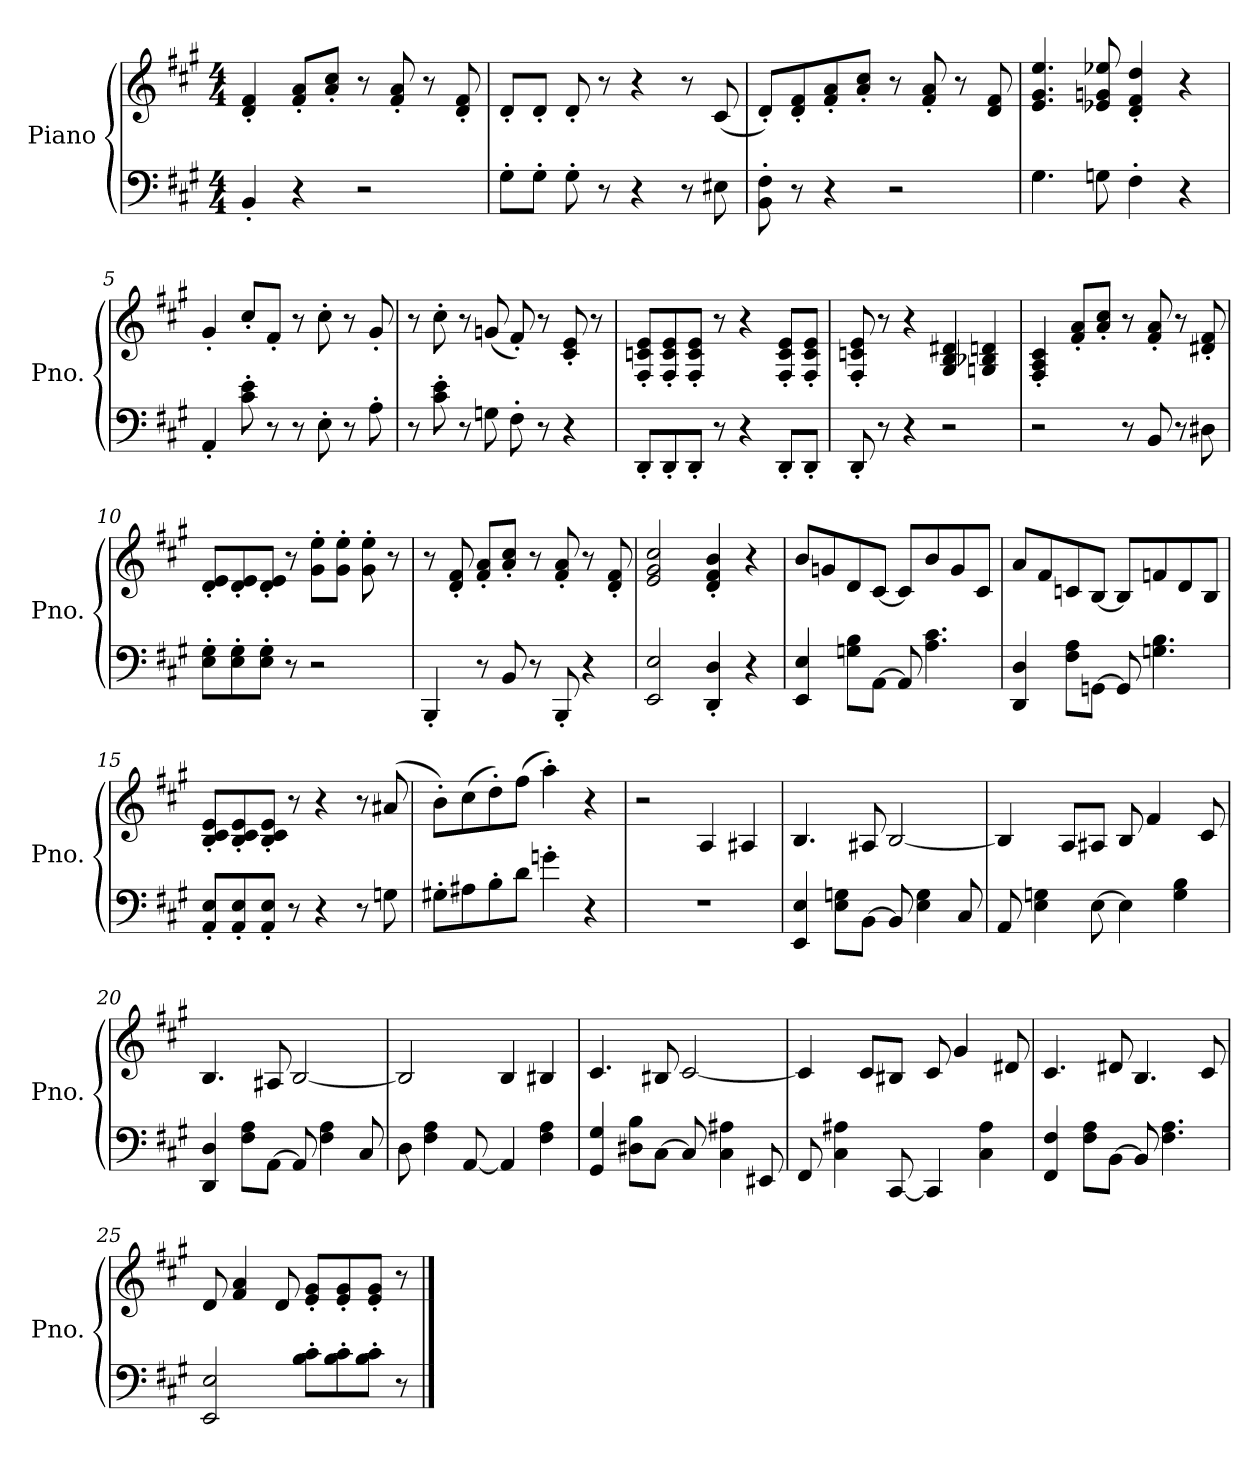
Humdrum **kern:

**kern	**kern
*part1	*part1
*staff2	*staff1
*I"Piano	*
*I'Pno.	*
*clefF4	*clefG2
*k[f#c#g#]	*k[f#c#g#]
*M4/4	*M4/4
*MM114	*MM114
=1	=1
4BB'/	4d/' 4f#/'
4r	8f#/' 8a/'L
.	8a/' 8cc#/'J
2r	8r
.	8f#/' 8a/'
.	8r
.	8d/' 8f#/'
=2	=2
8G#'\L	8d'/L
8G#'\J	8d'/J
8G#'\	8d'/
8r	8r
4r	4r
8r	8r
8E#X\	(8c#/
=3	=3
8BB\' 8F#\'	8d'/L)
8r	8d/' 8f#/'
4r	8f#/' 8a/'
.	8a/' 8cc#/'J
2r	8r
.	8f#/' 8a/'
.	8r
.	8d/ 8f#/
=4	=4
4.G#\	4.e/ 4.g#/ 4.ee/
8Gn\	8e-X/ 8gn/ 8ee-X/
4F#'\	4d/' 4f#/' 4dd/'
4r	4r
!!LO:LB:g=z
=5	=5
4AA'/	4g#'/
8c#\' 8e\'	8cc#'/L
8r	8f#'/J
8r	8r
8E'\	8cc#'\
8r	8r
8A'\	8g#'/
=6	=6
8r	8r
8c#\' 8e\'	8cc#'\
8r	8r
8Gn\	(8gn/
8F#'\	8f#'/)
8r	8r
4r	8c#/' 8e/'
.	8r
=7	=7
8DD'/L	8F#/' 8cn/' 8e/'L
8DD'/	8F#/' 8c/' 8e/'
8DD'/J	8F#/' 8c/' 8e/'J
8r	8r
4r	4r
8DD'/L	8F#/' 8c/' 8e/'L
8DD'/J	8F#/' 8c/' 8e/'J
=8	=8
8DD'/	8F#/' 8cn/' 8e/'
8r	8r
4r	4r
2r	4G#/ 4B/ 4d#X/
.	4Gn/ 4B-X/ 4dn/
!!LO:LB:g=z
=9	=9
2r	4F#/' 4A/' 4c#/'
.	8f#/' 8a/'L
.	8a/' 8cc#/'J
8r	8r
8BB/	8f#/' 8a/'
8r	8r
8D#X\	8d#X/' 8f#/'
=10	=10
8E\' 8G#\'L	8d/' 8e/'L
8E\' 8G#\'	8d/' 8e/'
8E\' 8G#\'J	8d/' 8e/'J
8r	8r
2r	8g#\' 8ee\'L
.	8g#\' 8ee\'J
.	8g#\' 8ee\'
.	8r
=11	=11
4BBB'/	8r
.	8d/' 8f#/'
8r	8f#/' 8a/'L
8BB/	8a/' 8cc#/'J
8r	8r
8BBB'/	8f#/' 8a/'
4r	8r
.	8d/' 8f#/'
=12	=12
2EE/ 2E/	2e/ 2g#/ 2cc#/
4DD/' 4D/'	4d/' 4f#/' 4b/'
4r	4r
!!LO:LB:g=z
=13	=13
4EE/ 4E/	8b/L
.	8gn/
8Gn\ 8B\L	8d/
[8AA\J	[8c#/J
8AA/]	8c#/L]
4.A\ 4.c#\	8b/
.	8g/
.	8c#/J
=14	=14
4DD/ 4D/	8a/L
.	8f#/
8F#\ 8A\L	8cn/
[8GGn\J	[8B/J
8GG/]	8B/L]
4.Gn\ 4.B\	8fn/
.	8d/
.	8B/J
=15	=15
8AA/' 8E/'L	8B/' 8c#/' 8e/'L
8AA/' 8E/'	8B/' 8c#/' 8e/'
8AA/' 8E/'J	8B/' 8c#/' 8e/'J
8r	8r
4r	4r
8r	8r
8Gn\	(8a#X/
=16	=16
8G#X'\L	8b'\L)
8A#X\	(8cc#\
8B'\	8dd'\)
8d\J	(8ff#\J
4gn'\	4aa'\)
4r	4r
=17	=17
1r	2r
.	4A/
.	4A#X/
!!LO:LB:g=z
=18	=18
4EE/ 4E/	4.B/
8E\ 8Gn\L	.
[8BB\J	8A#X/
8BB/]	[2B/
4E\ 4G\	.
8C#/	.
=19	=19
8AA/	4B/]
4E\ 4Gn\	.
.	8A/L
[8E\	8A#X/J
4E\]	8B/
.	4f#/
4G\ 4B\	.
.	8c#/
=20	=20
4DD/ 4D/	4.B/
8F#\ 8A\L	.
[8AA\J	8A#X/
8AA/]	[2B/
4F#\ 4A\	.
8C#/	.
=21	=21
8D\	2B/]
4F#\ 4A\	.
[8AA/	.
4AA/]	4B/
4F#\ 4A\	4B#X/
!!LO:LB:g=z
=22	=22
4GG#/ 4G#/	4.c#/
8D#X\ 8B\L	.
[8C#\J	8B#X/
8C#/]	[2c#/
4C#\ 4A#X\	.
8EE#X/	.
=23	=23
8FF#/	4c#/]
4C#\ 4A#X\	.
.	8c#/L
[8CC#/	8B#X/J
4CC#/]	8c#/
.	4g#/
4C#\ 4A#\	.
.	8d#X/
=24	=24
4FF#/ 4F#/	4.c#/
8F#\ 8A\L	.
[8BB\J	8d#X/
8BB/]	4.B/
4.F#\ 4.A\	.
.	8c#/
=25	=25
2EE/ 2E/	8d/
.	4f#/ 4a/
.	8d/
8B\' 8c#\'L	8e/' 8g#/'L
8B\' 8c#\'	8e/' 8g#/'
8B\' 8c#\'J	8e/' 8g#/'J
8r	8r
==	==
*-	*-
